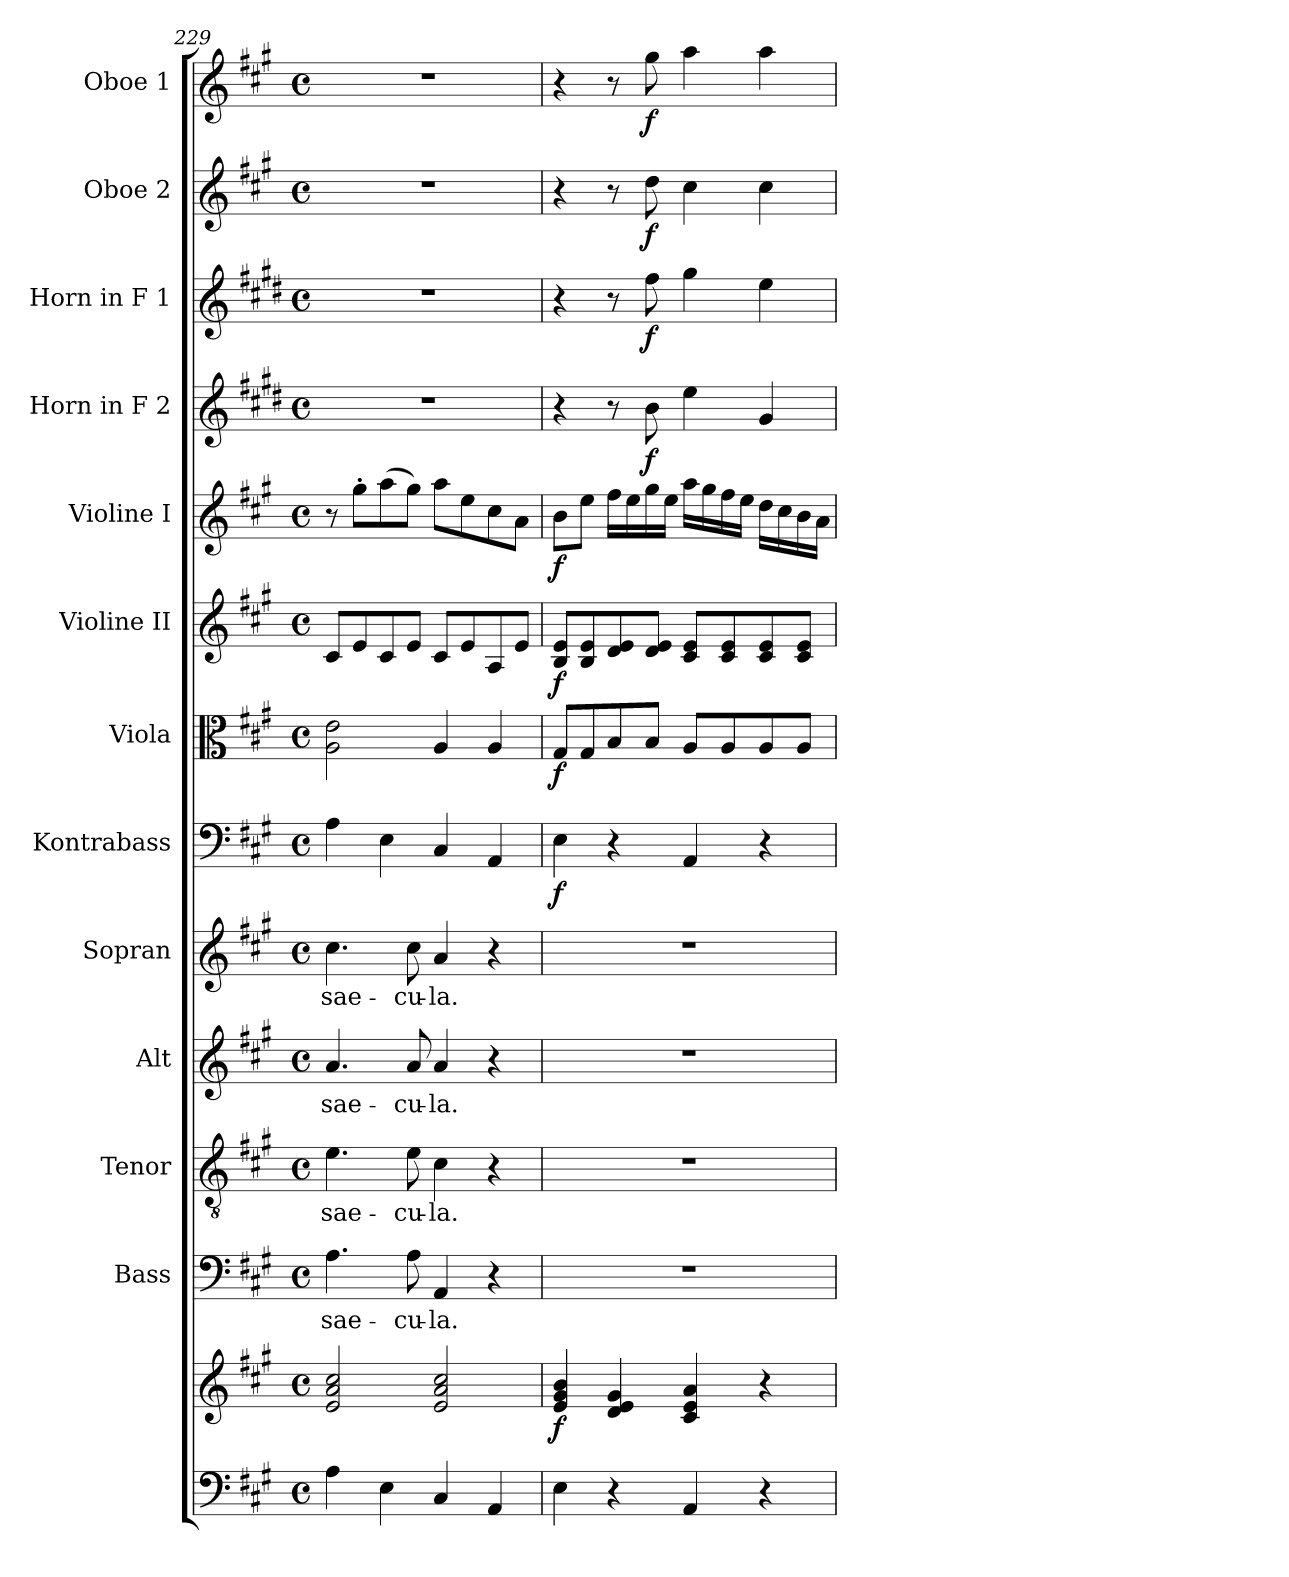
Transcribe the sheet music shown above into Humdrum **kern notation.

**kern	**kern	**dynam	**kern	**text	**kern	**text	**kern	**text	**kern	**text	**kern	**dynam	**kern	**dynam	**kern	**dynam	**kern	**dynam	**kern	**dynam	**kern	**dynam	**kern	**dynam	**kern	**dynam
*part13	*part13	*part13	*part12	*part12	*part11	*part11	*part10	*part10	*part9	*part9	*part8	*part8	*part7	*part7	*part6	*part6	*part5	*part5	*part4	*part4	*part3	*part3	*part2	*part2	*part1	*part1
*staff14	*staff13	*staff13/14	*staff12	*staff12	*staff11	*staff11	*staff10	*staff10	*staff9	*staff9	*staff8	*staff8	*staff7	*staff7	*staff6	*staff6	*staff5	*staff5	*staff4	*staff4	*staff3	*staff3	*staff2	*staff2	*staff1	*staff1
*	*	*	*I"Bass	*	*I"Tenor	*	*I"Alt	*	*I"Sopran	*	*I"Kontrabass	*	*I"Viola	*	*I"Violine II	*	*I"Violine I	*	*I"Horn in F 2	*	*I"Horn in F 1	*	*I"Oboe 2	*	*I"Oboe 1	*
*	*	*	*I'B.	*	*I'T.	*	*I'A.	*	*I'S.	*	*I'Kb.	*	*I'Vla.	*	*I'Vl. II	*	*I'Vl. I	*	*	*	*	*	*I'Ob.. 2	*	*I'Ob. 1	*
*clefF4	*clefG2	*	*clefF4	*	*clefGv2	*	*clefG2	*	*clefG2	*	*clefF4	*	*clefC3	*	*clefG2	*	*clefG2	*	*clefG2	*	*clefG2	*	*clefG2	*	*clefG2	*
*	*	*	*	*	*	*	*	*	*	*	*ITrd7c12	*	*	*	*	*	*	*	*ITrd4c7	*	*ITrd4c7	*	*	*	*	*
*k[f#c#g#]	*k[f#c#g#]	*	*k[f#c#g#]	*	*k[f#c#g#]	*	*k[f#c#g#]	*	*k[f#c#g#]	*	*k[f#c#g#]	*	*k[f#c#g#]	*	*k[f#c#g#]	*	*k[f#c#g#]	*	*k[f#c#g#]	*	*k[f#c#g#]	*	*k[f#c#g#]	*	*k[f#c#g#]	*
*A:	*A:	*	*A:	*	*A:	*	*A:	*	*A:	*	*A:	*	*A:	*	*A:	*	*A:	*	*A:	*	*A:	*	*A:	*	*A:	*
*M4/4	*M4/4	*	*M4/4	*	*M4/4	*	*M4/4	*	*M4/4	*	*M4/4	*	*M4/4	*	*M4/4	*	*M4/4	*	*M4/4	*	*M4/4	*	*M4/4	*	*M4/4	*
*met(c)	*met(c)	*	*met(c)	*	*met(c)	*	*met(c)	*	*met(c)	*	*met(c)	*	*met(c)	*	*met(c)	*	*met(c)	*	*met(c)	*	*met(c)	*	*met(c)	*	*met(c)	*
=229	=229	=229	=229	=229	=229	=229	=229	=229	=229	=229	=229	=229	=229	=229	=229	=229	=229	=229	=229	=229	=229	=229	=229	=229	=229	=229
!	!	!	!	!LO:LY:b	!	!LO:LY:b	!	!LO:LY:b	!	!LO:LY:b	!	!	!	!	!	!	!	!	!	!	!	!	!	!	!	!
4A\	2e/ 2a/ 2cc#/	.	4.A\	sae-	4.e\	sae-	4.a/	sae-	4.cc#\	sae-	4AA\	.	2A\ 2e\	.	8c#/L	.	8r	.	1r	.	1r	.	1r	.	1r	.
.	.	.	.	.	.	.	.	.	.	.	.	.	.	.	8e/	.	8gg#'>\L	.	.	.	.	.	.	.	.	.
4E\	.	.	.	.	.	.	.	.	.	.	4EE\	.	.	.	8c#/	.	(>8aa\	.	.	.	.	.	.	.	.	.
!	!	!	!	!LO:LY:b	!	!LO:LY:b	!	!LO:LY:b	!	!LO:LY:b	!	!	!	!	!	!	!	!	!	!	!	!	!	!	!	!
.	.	.	8A\	-cu-	8e\	-cu-	8a/	-cu-	8cc#\	-cu-	.	.	.	.	8e/J	.	8gg#\J)	.	.	.	.	.	.	.	.	.
!	!	!	!	!LO:LY:b	!	!LO:LY:b	!	!LO:LY:b	!	!LO:LY:b	!	!	!	!	!	!	!	!	!	!	!	!	!	!	!	!
4C#/	2e/ 2a/ 2cc#/	.	4AA/	-la.	4c#\	-la.	4a/	-la.	4a/	-la.	4CC#/	.	4A/	.	8c#/L	.	8aa\L	.	.	.	.	.	.	.	.	.
.	.	.	.	.	.	.	.	.	.	.	.	.	.	.	8e/	.	8ee\	.	.	.	.	.	.	.	.	.
4AA/	.	.	4r	.	4r	.	4r	.	4r	.	4AAA/	.	4A/	.	8A/	.	8cc#\	.	.	.	.	.	.	.	.	.
.	.	.	.	.	.	.	.	.	.	.	.	.	.	.	8e/J	.	8a\J	.	.	.	.	.	.	.	.	.
=230	=230	=230	=230	=230	=230	=230	=230	=230	=230	=230	=230	=230	=230	=230	=230	=230	=230	=230	=230	=230	=230	=230	=230	=230	=230	=230
!	!	!LO:DY:b	!	!	!	!	!	!	!	!	!	!LO:DY:b	!	!LO:DY:b	!	!LO:DY:b	!	!LO:DY:b	!	!	!	!	!	!	!	!
4E\	4e/ 4g#/ 4b/	f	1r	.	1r	.	1r	.	1r	.	4EE\	f	8G#/L	f	8B/ 8e/L	f	8b\L	f	4r	.	4r	.	4r	.	4r	.
.	.	.	.	.	.	.	.	.	.	.	.	.	8G#/	.	8B/ 8e/	.	8ee\J	.	.	.	.	.	.	.	.	.
4r	4d/ 4e/ 4g#/	.	.	.	.	.	.	.	.	.	4r	.	8B/	.	8d/ 8e/	.	16ff#\LL	.	8r	.	8r	.	8r	.	8r	.
.	.	.	.	.	.	.	.	.	.	.	.	.	.	.	.	.	16ee\	.	.	.	.	.	.	.	.	.
!	!	!	!	!	!	!	!	!	!	!	!	!	!	!	!	!	!	!	!	!LO:DY:b	!	!LO:DY:b	!	!LO:DY:b	!	!LO:DY:b
.	.	.	.	.	.	.	.	.	.	.	.	.	8B/J	.	8d/ 8e/J	.	16gg#\	.	8e\	f	8b\	f	8dd\	f	8gg#\	f
.	.	.	.	.	.	.	.	.	.	.	.	.	.	.	.	.	16ee\JJ	.	.	.	.	.	.	.	.	.
4AA/	4c#/ 4e/ 4a/	.	.	.	.	.	.	.	.	.	4AAA/	.	8A/L	.	8c#/ 8e/L	.	16aa\LL	.	4a\	.	4cc#\	.	4cc#\	.	4aa\	.
.	.	.	.	.	.	.	.	.	.	.	.	.	.	.	.	.	16gg#\	.	.	.	.	.	.	.	.	.
.	.	.	.	.	.	.	.	.	.	.	.	.	8A/	.	8c#/ 8e/	.	16ff#\	.	.	.	.	.	.	.	.	.
.	.	.	.	.	.	.	.	.	.	.	.	.	.	.	.	.	16ee\JJ	.	.	.	.	.	.	.	.	.
4r	4r	.	.	.	.	.	.	.	.	.	4r	.	8A/	.	8c#/ 8e/	.	16dd\LL	.	4c#/	.	4a\	.	4cc#\	.	4aa\	.
.	.	.	.	.	.	.	.	.	.	.	.	.	.	.	.	.	16cc#\	.	.	.	.	.	.	.	.	.
.	.	.	.	.	.	.	.	.	.	.	.	.	8A/J	.	8c#/ 8e/J	.	16b\	.	.	.	.	.	.	.	.	.
.	.	.	.	.	.	.	.	.	.	.	.	.	.	.	.	.	16a\JJ	.	.	.	.	.	.	.	.	.
=	=	=	=	=	=	=	=	=	=	=	=	=	=	=	=	=	=	=	=	=	=	=	=	=	=	=
*-	*-	*-	*-	*-	*-	*-	*-	*-	*-	*-	*-	*-	*-	*-	*-	*-	*-	*-	*-	*-	*-	*-	*-	*-	*-	*-
